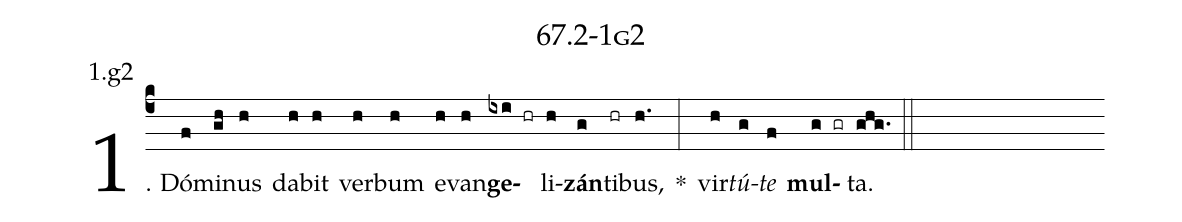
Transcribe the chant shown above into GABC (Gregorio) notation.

name: 67.2-1g2;
annotation: 1.g2;
%%
(c4)1. Dó(f)mi(gh)nus(h) da(h)bit(h) ver(h)bum(h) e(h)van(h)<b>ge</b>(ixi hr)li(h)<b>zán</b>(g)ti(hr)bus,(h.) *(:) vir(h)<i>tú</i>(g)<i>te</i>(f) <b>mul</b>(g gr)ta.(ghg.) (::)


%E(h) u(h) o(g) u(f) a(g) e.(ghg.) (::)
